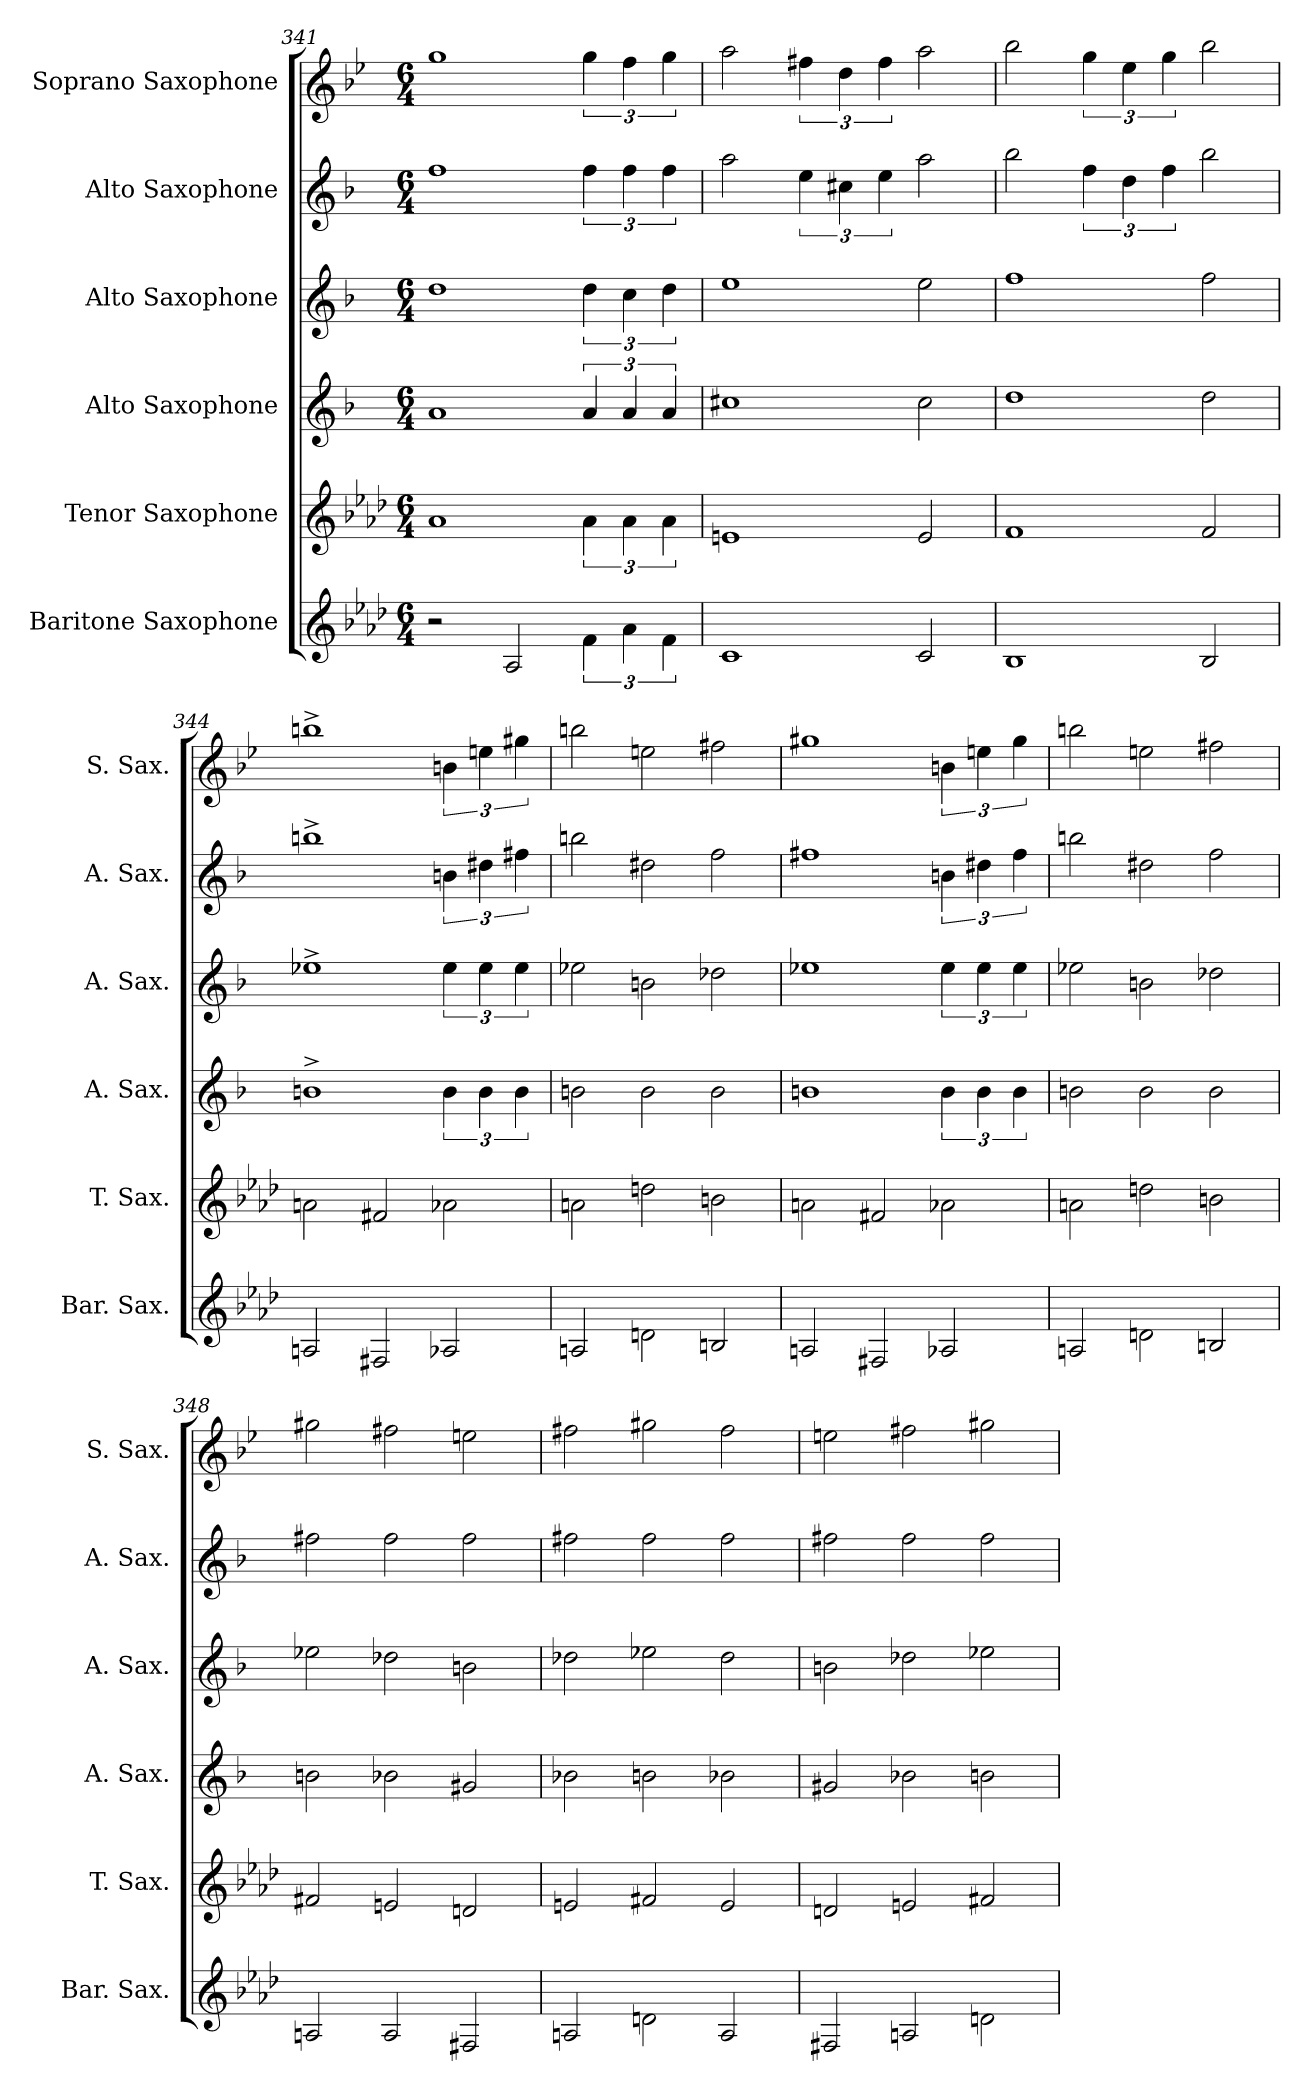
**kern	**kern	**kern	**kern	**kern	**kern
*part6	*part5	*part4	*part3	*part2	*part1
*staff6	*staff5	*staff4	*staff3	*staff2	*staff1
*I"Baritone Saxophone	*I"Tenor Saxophone	*I"Alto Saxophone	*I"Alto Saxophone	*I"Alto Saxophone	*I"Soprano Saxophone
*I'Bar. Sax.	*I'T. Sax.	*I'A. Sax.	*I'A. Sax.	*I'A. Sax.	*I'S. Sax.
*clefG2	*clefG2	*clefG2	*clefG2	*clefG2	*clefG2
*ITrd12c21	*ITrd8c14	*ITrd5c9	*ITrd5c9	*ITrd5c9	*ITrd1c2
*k[b-e-a-d-]	*k[b-e-a-d-]	*k[b-e-a-d-]	*k[b-e-a-d-]	*k[b-e-a-d-]	*k[b-e-a-d-]
*M6/4	*M6/4	*M6/4	*M6/4	*M6/4	*M6/4
=341	=341	=341	=341	=341	=341
2r	1A-	1c	1f	1a-	1ff
2AA-/	.	.	.	.	.
6F\	6A-\	6c/	6f\	6a-\	6ff\
6A-\	6A-\	6c/	6e-\	6a-\	6ee-\
6F\	6A-\	6c/	6f\	6a-\	6ff\
=342	=342	=342	=342	=342	=342
1C	1En	1en	1g	2cc\	2gg\
.	.	.	.	6g\	6een\
.	.	.	.	6en\	6cc\
.	.	.	.	6g\	6ee\
2C/	2E/	2e\	2g\	2cc\	2gg\
=343	=343	=343	=343	=343	=343
1BB-	1F	1f	1a-	2dd-\	2aa-\
.	.	.	.	6a-\	6ff\
.	.	.	.	6f\	6dd-\
.	.	.	.	6a-\	6ff\
2BB-/	2F/	2f\	2a-\	2dd-\	2aa-\
!!LO:LB:g=z
=344	=344	=344	=344	=344	=344
2AAn/	2An\	1dn^	1g-X^	1ddn^	1aan^
2FF#X/	2F#X/	.	.	.	.
2AA-X/	2A-X\	6d\	6g-\	6dn\	6an\
.	.	6d\	6g-\	6f#X\	6ddn\
.	.	6d\	6g-\	6an\	6ff#X\
=345	=345	=345	=345	=345	=345
2AAn/	2An\	2dn\	2g-X\	2ddn\	2aan\
2Dn\	2dn\	2d\	2dn\	2f#X\	2ddn\
2BBn/	2Bn\	2d\	2f-X\	2a-\	2een\
=346	=346	=346	=346	=346	=346
2AAn/	2An\	1dn	1g-X	1an	1ff#X
2FF#X/	2F#X/	.	.	.	.
2AA-X/	2A-X\	6d\	6g-\	6dn\	6an\
.	.	6d\	6g-\	6f#X\	6ddn\
.	.	6d\	6g-\	6a\	6ff#\
=347	=347	=347	=347	=347	=347
2AAn/	2An\	2dn\	2g-X\	2ddn\	2aan\
2Dn\	2dn\	2d\	2dn\	2f#X\	2ddn\
2BBn/	2Bn\	2d\	2f-X\	2a-\	2een\
=348	=348	=348	=348	=348	=348
2AAn/	2F#X/	2dn\	2g-X\	2an\	2ff#X\
2AA/	2En/	2d-X\	2f-X\	2a\	2een\
2FF#X/	2Dn/	2Bn/	2dn\	2a\	2ddn\
!!LO:PB:g=z
=349	=349	=349	=349	=349	=349
2AAn/	2En/	2d-X\	2f-X\	2an\	2een\
2Dn\	2F#X/	2dn\	2g-X\	2a\	2ff#X\
2AA/	2E/	2d-X\	2f-\	2a\	2ee\
=350	=350	=350	=350	=350	=350
2FF#X/	2Dn/	2Bn/	2dn\	2an\	2ddn\
2AAn/	2En/	2d-X\	2f-X\	2a\	2een\
2Dn\	2F#X/	2dn\	2g-X\	2a\	2ff#X\
=	=	=	=	=	=
*-	*-	*-	*-	*-	*-
